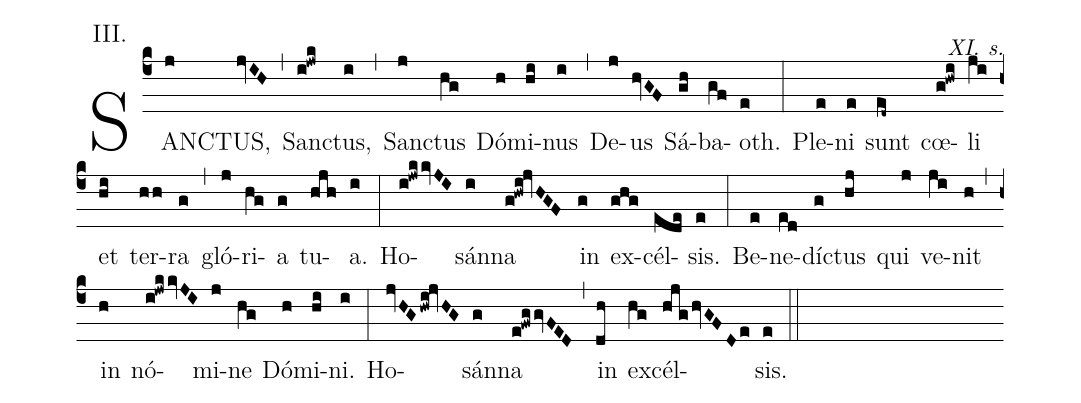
annotation:III.;
commentary:XI. s.;
office-part:Kyriale;
%%
(c4) SANC(j)TUS,(jvIH) (,) Sanc(i!jwk)tus,(i) (,) Sanc(j)tus(hg) Dó(h)mi(hi)nus(i) (,) De(j)us(hvGF) Sá(gh)ba(gf)oth.(e) (:) Ple(e)ni(e) sunt(ed~) cœ(g!hwi)li(ji) et(hi) ter(hh)ra(g) (,) gló(j)ri(hg)a(g) tu(hjh)a.(i) (:) Ho(i!jwkkvJI)sán(i)na(g!hwi!jvHGF) in(g) ex(ghg)cél(ede)sis.(e) (:) Be(e)ne(ed)díc(g)tus(hj) qui(j) ve(ji)nit(h) (,) in(h) nó(i!jwkkvJI)mi(j)ne(hg) Dó(h)mi(hi)ni.(i) (:) Ho(jvHGhwi!jvHG)sán(g)na(e!fwggvFED) (,) in(dh) ex(hg)cél(hjghvGFDe)sis.(e) (::)
